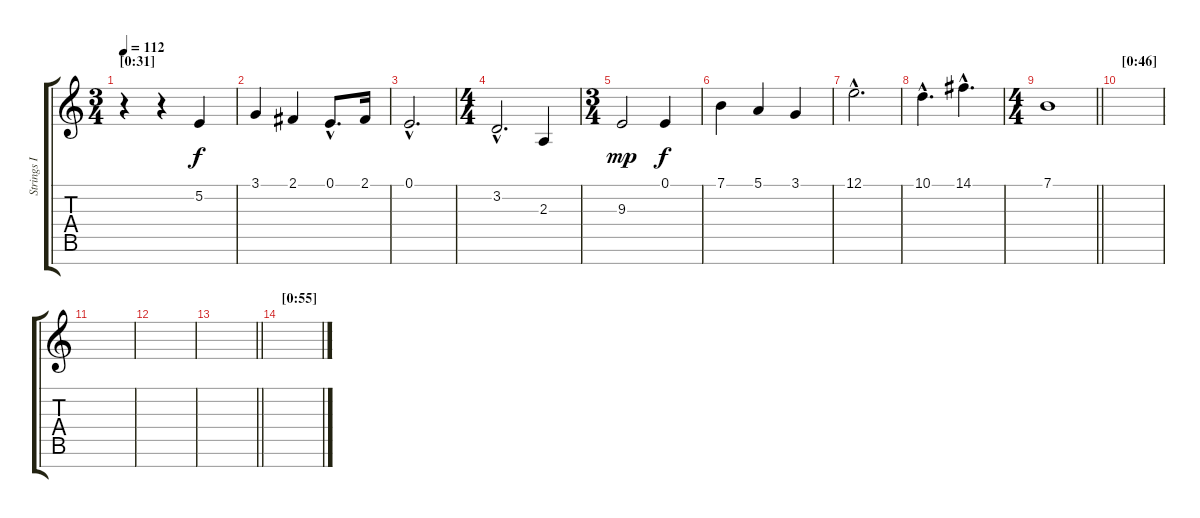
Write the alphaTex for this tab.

\track ("Strings I" "Strings I") {instrument stringensemble1}
\staff {score tabs}
\tuning (E4 B3 G3 D3 A2 E2 B1) {hide}
\ts (3 4)
\section ("" "[0:31]")
\tempo 112
\clef g2
\ks c
r.4{dy f} r.4 5.2.4 |
3.1.4 2.1.4 0.1{hac}.8{d} 2.1.16 |
0.1{hac}.2{d} |
\ts (4 4)
3.2{hac}.2{d} 2.3.4 |
\ts (3 4)
9.3.2{dy mp} 0.1.4{dy f} |
7.1.4 5.1.4 3.1.4 |
12.1{hac}.2{d} |
10.1{hac}.4{d} 14.1{hac}.4{d} |
\ts (4 4)
\barLineRight lightlight
7.1.1 |
\section ("" "[0:46]")
|
|
|
\barLineRight lightlight
|
\section ("" "[0:55]")
